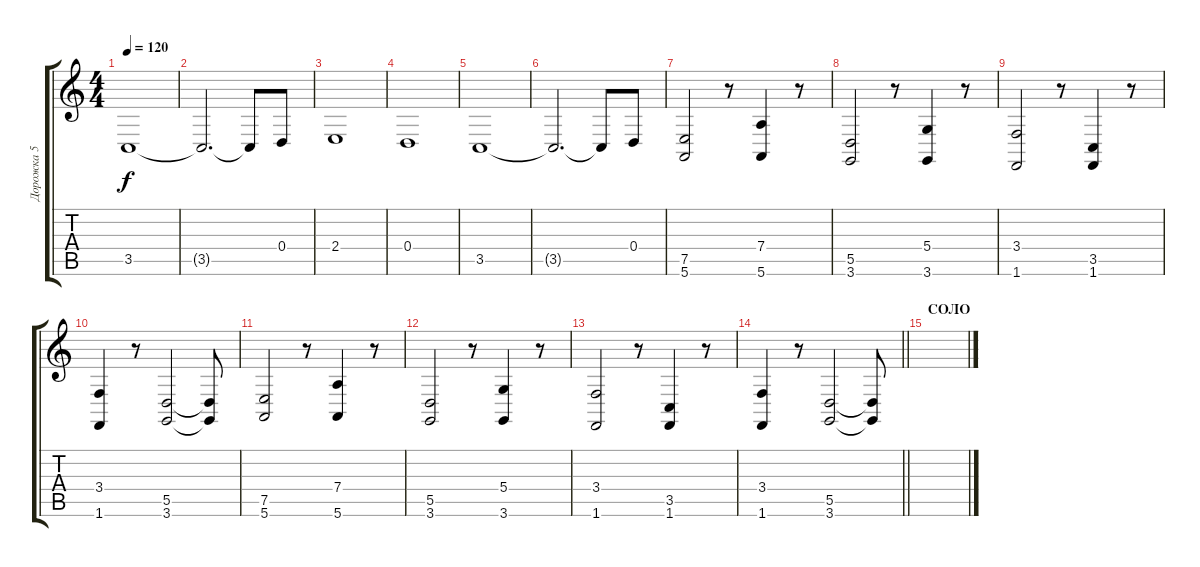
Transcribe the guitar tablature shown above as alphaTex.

\track ("Дорожка 5" "Дорожка 5") {instrument viola}
\staff {score tabs}
\tuning (E4 B3 G3 D3 A2 E2) {hide}
\ts (4 4)
\tempo 120
\clef g2
\ks c
3.5.1{dy f} |
3.5{t}.2{d} 3.5{t}.8 0.4.8 |
2.4.1 |
0.4.1 |
3.5.1 |
3.5{t}.2{d} 3.5{t}.8 0.4.8 |
(7.5 5.6).2 r.8 (7.4 5.6).4 r.8 |
(5.5 3.6).2 r.8 (5.4 3.6).4 r.8 |
(3.4 1.6).2 r.8 (3.5 1.6).4 r.8 |
(3.4 1.6).4 r.8 (5.5 3.6).2 (5.5{t} 3.6{t}).8 |
(7.5 5.6).2 r.8 (7.4 5.6).4 r.8 |
(5.5 3.6).2 r.8 (5.4 3.6).4 r.8 |
(3.4 1.6).2 r.8 (3.5 1.6).4 r.8 |
\barLineRight lightlight
(3.4 1.6).4 r.8 (5.5 3.6).2 (5.5{t} 3.6{t}).8 |
\section ("" "СОЛО")
